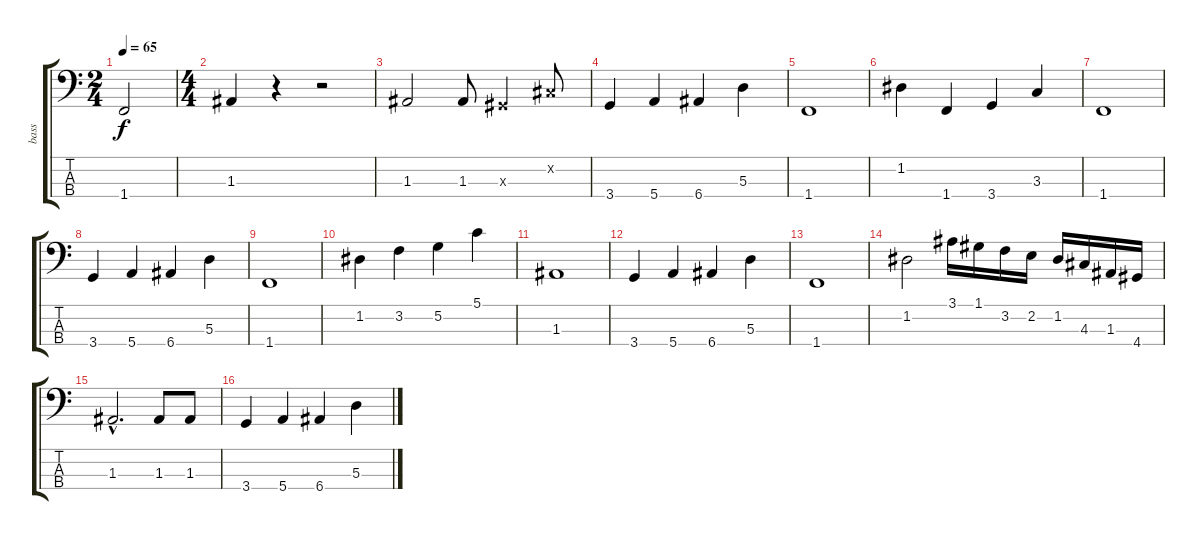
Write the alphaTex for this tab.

\track ("bass" "bass") {instrument fretlessbass}
\staff {score tabs}
\tuning (G2 D2 A1 E1) {hide}
\ts (2 4)
\tempo 65
\clef f4
\ks c
1.4.2{dy f} |
\ts (4 4)
1.3.4 r.4 r.2 |
1.3.2 1.3.8 -1.3{x}.4 -1.2{x}.8 |
3.4.4 5.4.4 6.4.4 5.3.4 |
1.4.1 |
1.2.4 1.4.4 3.4.4 3.3.4 |
1.4.1 |
3.4.4 5.4.4 6.4.4 5.3.4 |
1.4.1 |
1.2.4 3.2.4 5.2.4 5.1.4 |
1.3.1 |
3.4.4 5.4.4 6.4.4 5.3.4 |
1.4.1 |
1.2.2 3.1.16 1.1.16 3.2.16 2.2.16 1.2.16 4.3.16 1.3.16 4.4.16 |
1.3{hac}.2{d} 1.3.8 1.3.8 |
3.4.4 5.4.4 6.4.4 5.3.4
